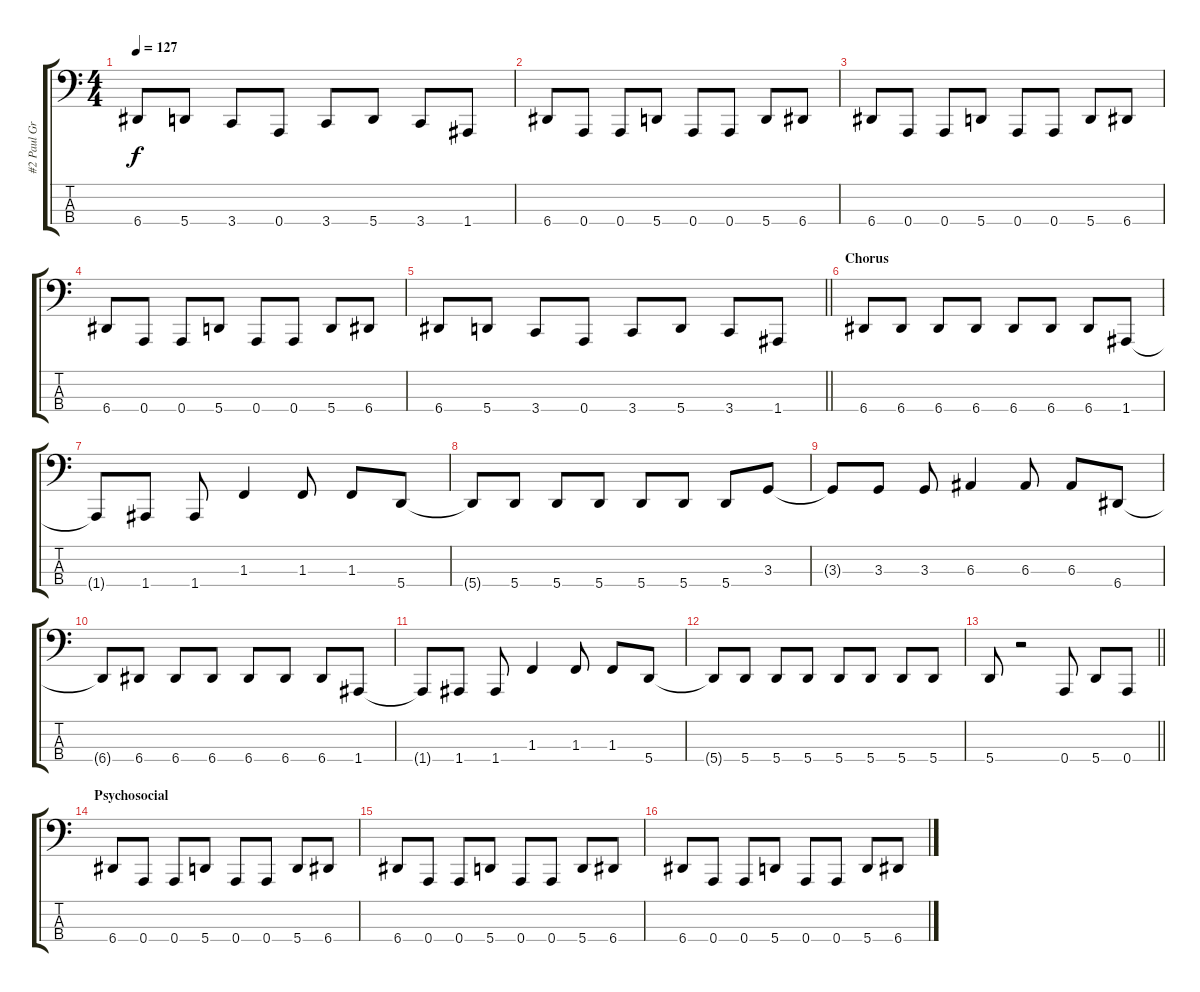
\track ("#2 Paul Gray" "#2 Paul Gr") {instrument electricbasspick}
\staff {score tabs}
\tuning (D2 A1 E1 A0) {hide}
\ts (4 4)
\tempo 127
\clef f4
\ks c
6.4.8{dy f} 5.4.8 3.4.8 0.4.8 3.4.8 5.4.8 3.4.8 1.4.8 |
6.4.8 0.4.8 0.4.8 5.4.8 0.4.8 0.4.8 5.4.8 6.4.8 |
6.4.8 0.4.8 0.4.8 5.4.8 0.4.8 0.4.8 5.4.8 6.4.8 |
6.4.8 0.4.8 0.4.8 5.4.8 0.4.8 0.4.8 5.4.8 6.4.8 |
\barLineRight lightlight
6.4.8 5.4.8 3.4.8 0.4.8 3.4.8 5.4.8 3.4.8 1.4.8 |
\section ("" "Chorus")
6.4.8 6.4.8 6.4.8 6.4.8 6.4.8 6.4.8 6.4.8 1.4.8 |
1.4{t}.8 1.4.8 1.4.8 1.3.4 1.3.8 1.3.8 5.4.8 |
5.4{t}.8 5.4.8 5.4.8 5.4.8 5.4.8 5.4.8 5.4.8 3.3.8 |
3.3{t}.8 3.3.8 3.3.8 6.3.4 6.3.8 6.3.8 6.4.8 |
6.4{t}.8 6.4.8 6.4.8 6.4.8 6.4.8 6.4.8 6.4.8 1.4.8 |
1.4{t}.8 1.4.8 1.4.8 1.3.4 1.3.8 1.3.8 5.4.8 |
5.4{t}.8 5.4.8 5.4.8 5.4.8 5.4.8 5.4.8 5.4.8 5.4.8 |
\barLineRight lightlight
5.4.8 r.2 0.4.8 5.4.8 0.4.8 |
\section ("" "Psychosocial")
6.4.8 0.4.8 0.4.8 5.4.8 0.4.8 0.4.8 5.4.8 6.4.8 |
6.4.8 0.4.8 0.4.8 5.4.8 0.4.8 0.4.8 5.4.8 6.4.8 |
6.4.8 0.4.8 0.4.8 5.4.8 0.4.8 0.4.8 5.4.8 6.4.8
